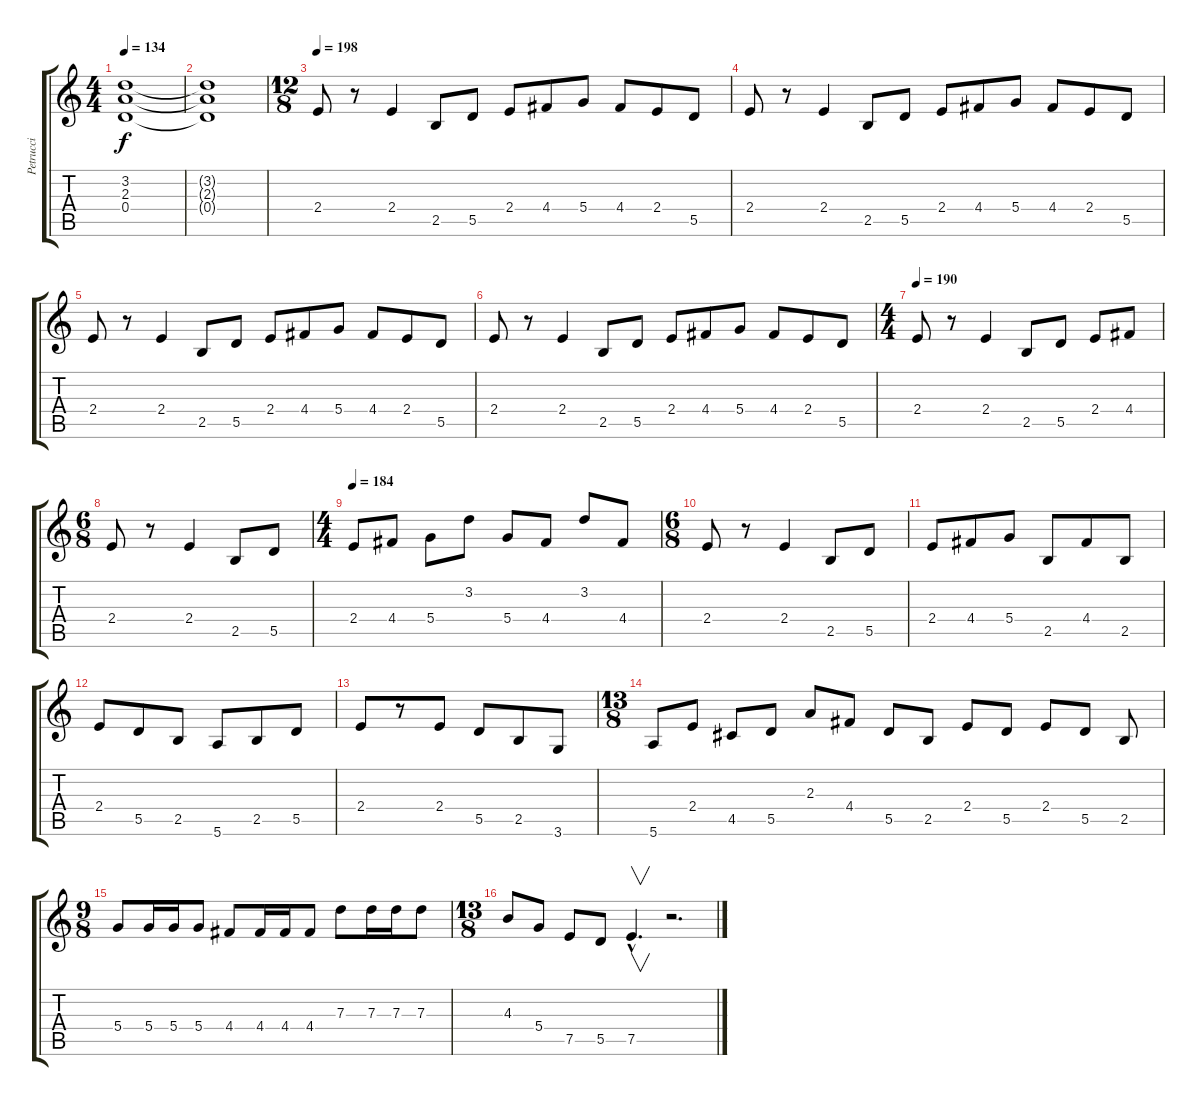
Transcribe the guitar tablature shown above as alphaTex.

\track ("Petrucci" "Petrucci") {instrument distortionguitar}
\staff {score tabs}
\tuning (E4 B3 G3 D3 A2 E2) {hide}
\ts (4 4)
\tempo 134
\clef g2
\ks c
(3.2 2.3 0.4).1{dy f} |
(3.2{t} 2.3{t} 0.4{t}).1 |
\ts (12 8)
\tempo 198
2.4.8 r.8 2.4.4 2.5.8 5.5.8 2.4.8 4.4.8 5.4.8 4.4.8 2.4.8 5.5.8 |
2.4.8 r.8 2.4.4 2.5.8 5.5.8 2.4.8 4.4.8 5.4.8 4.4.8 2.4.8 5.5.8 |
2.4.8 r.8 2.4.4 2.5.8 5.5.8 2.4.8 4.4.8 5.4.8 4.4.8 2.4.8 5.5.8 |
2.4.8 r.8 2.4.4 2.5.8 5.5.8 2.4.8 4.4.8 5.4.8 4.4.8 2.4.8 5.5.8 |
\ts (4 4)
\tempo 190
2.4.8 r.8 2.4.4 2.5.8 5.5.8 2.4.8 4.4.8 |
\ts (6 8)
2.4.8 r.8 2.4.4 2.5.8 5.5.8 |
\ts (4 4)
\tempo 184
2.4.8 4.4.8 5.4.8 3.2.8 5.4.8 4.4.8 3.2.8 4.4.8 |
\ts (6 8)
2.4.8 r.8 2.4.4 2.5.8 5.5.8 |
2.4.8 4.4.8 5.4.8 2.5.8 4.4.8 2.5.8 |
2.4.8 5.5.8 2.5.8 5.6.8 2.5.8 5.5.8 |
2.4.8 r.8 2.4.8 5.5.8 2.5.8 3.6.8 |
\ts (13 8)
5.6.8 2.4.8 4.5.8 5.5.8 2.3.8 4.4.8 5.5.8 2.5.8 2.4.8 5.5.8 2.4.8 5.5.8 2.5.8 |
\ts (9 8)
5.4.8 5.4.16 5.4.16 5.4.8 4.4.8 4.4.16 4.4.16 4.4.8 7.3.8 7.3.16 7.3.16 7.3.8 |
\ts (13 8)
4.3.8 5.4.8 7.5.8 5.5.8 7.5{hac}.4{v d} r.2{d}
